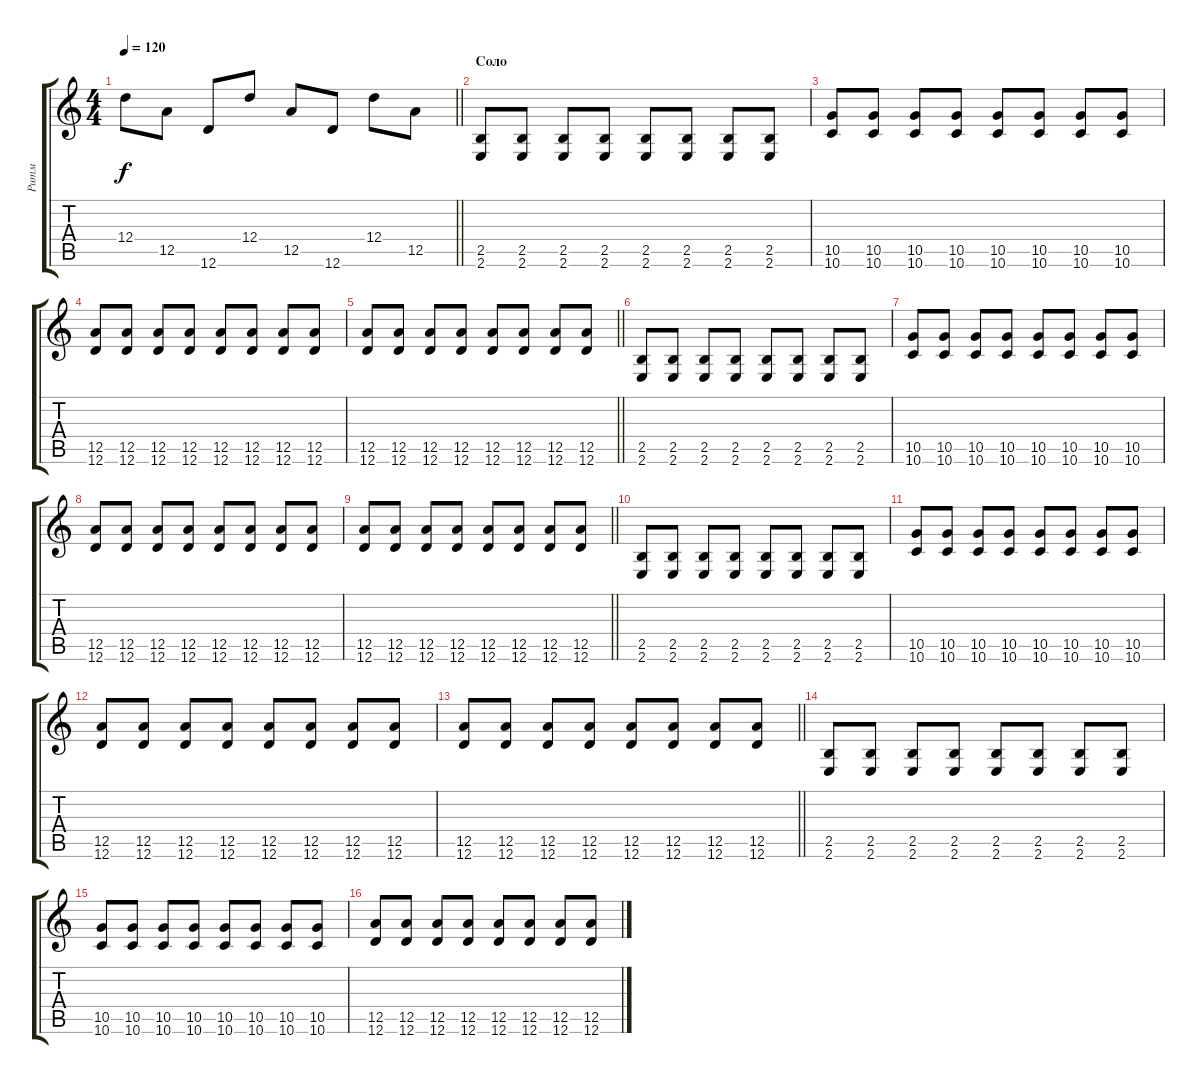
\track ("Ритм" "Ритм") {instrument distortionguitar}
\staff {score tabs}
\tuning (E4 B3 G3 D3 A2 D2) {hide}
\ts (4 4)
\tempo 120
\clef g2
\barLineRight lightlight
\ks c
12.4.8{dy f} 12.5.8 12.6.8 12.4.8 12.5.8 12.6.8 12.4.8 12.5.8 |
\section ("" "Соло")
(2.5 2.6).8 (2.5 2.6).8 (2.5 2.6).8 (2.5 2.6).8 (2.5 2.6).8 (2.5 2.6).8 (2.5 2.6).8 (2.5 2.6).8 |
(10.5 10.6).8 (10.5 10.6).8 (10.5 10.6).8 (10.5 10.6).8 (10.5 10.6).8 (10.5 10.6).8 (10.5 10.6).8 (10.5 10.6).8 |
(12.5 12.6).8 (12.5 12.6).8 (12.5 12.6).8 (12.5 12.6).8 (12.5 12.6).8 (12.5 12.6).8 (12.5 12.6).8 (12.5 12.6).8 |
\barLineRight lightlight
(12.5 12.6).8 (12.5 12.6).8 (12.5 12.6).8 (12.5 12.6).8 (12.5 12.6).8 (12.5 12.6).8 (12.5 12.6).8 (12.5 12.6).8 |
(2.5 2.6).8 (2.5 2.6).8 (2.5 2.6).8 (2.5 2.6).8 (2.5 2.6).8 (2.5 2.6).8 (2.5 2.6).8 (2.5 2.6).8 |
(10.5 10.6).8 (10.5 10.6).8 (10.5 10.6).8 (10.5 10.6).8 (10.5 10.6).8 (10.5 10.6).8 (10.5 10.6).8 (10.5 10.6).8 |
(12.5 12.6).8 (12.5 12.6).8 (12.5 12.6).8 (12.5 12.6).8 (12.5 12.6).8 (12.5 12.6).8 (12.5 12.6).8 (12.5 12.6).8 |
\barLineRight lightlight
(12.5 12.6).8 (12.5 12.6).8 (12.5 12.6).8 (12.5 12.6).8 (12.5 12.6).8 (12.5 12.6).8 (12.5 12.6).8 (12.5 12.6).8 |
(2.5 2.6).8 (2.5 2.6).8 (2.5 2.6).8 (2.5 2.6).8 (2.5 2.6).8 (2.5 2.6).8 (2.5 2.6).8 (2.5 2.6).8 |
(10.5 10.6).8 (10.5 10.6).8 (10.5 10.6).8 (10.5 10.6).8 (10.5 10.6).8 (10.5 10.6).8 (10.5 10.6).8 (10.5 10.6).8 |
(12.5 12.6).8 (12.5 12.6).8 (12.5 12.6).8 (12.5 12.6).8 (12.5 12.6).8 (12.5 12.6).8 (12.5 12.6).8 (12.5 12.6).8 |
\barLineRight lightlight
(12.5 12.6).8 (12.5 12.6).8 (12.5 12.6).8 (12.5 12.6).8 (12.5 12.6).8 (12.5 12.6).8 (12.5 12.6).8 (12.5 12.6).8 |
(2.5 2.6).8 (2.5 2.6).8 (2.5 2.6).8 (2.5 2.6).8 (2.5 2.6).8 (2.5 2.6).8 (2.5 2.6).8 (2.5 2.6).8 |
(10.5 10.6).8 (10.5 10.6).8 (10.5 10.6).8 (10.5 10.6).8 (10.5 10.6).8 (10.5 10.6).8 (10.5 10.6).8 (10.5 10.6).8 |
(12.5 12.6).8 (12.5 12.6).8 (12.5 12.6).8 (12.5 12.6).8 (12.5 12.6).8 (12.5 12.6).8 (12.5 12.6).8 (12.5 12.6).8
